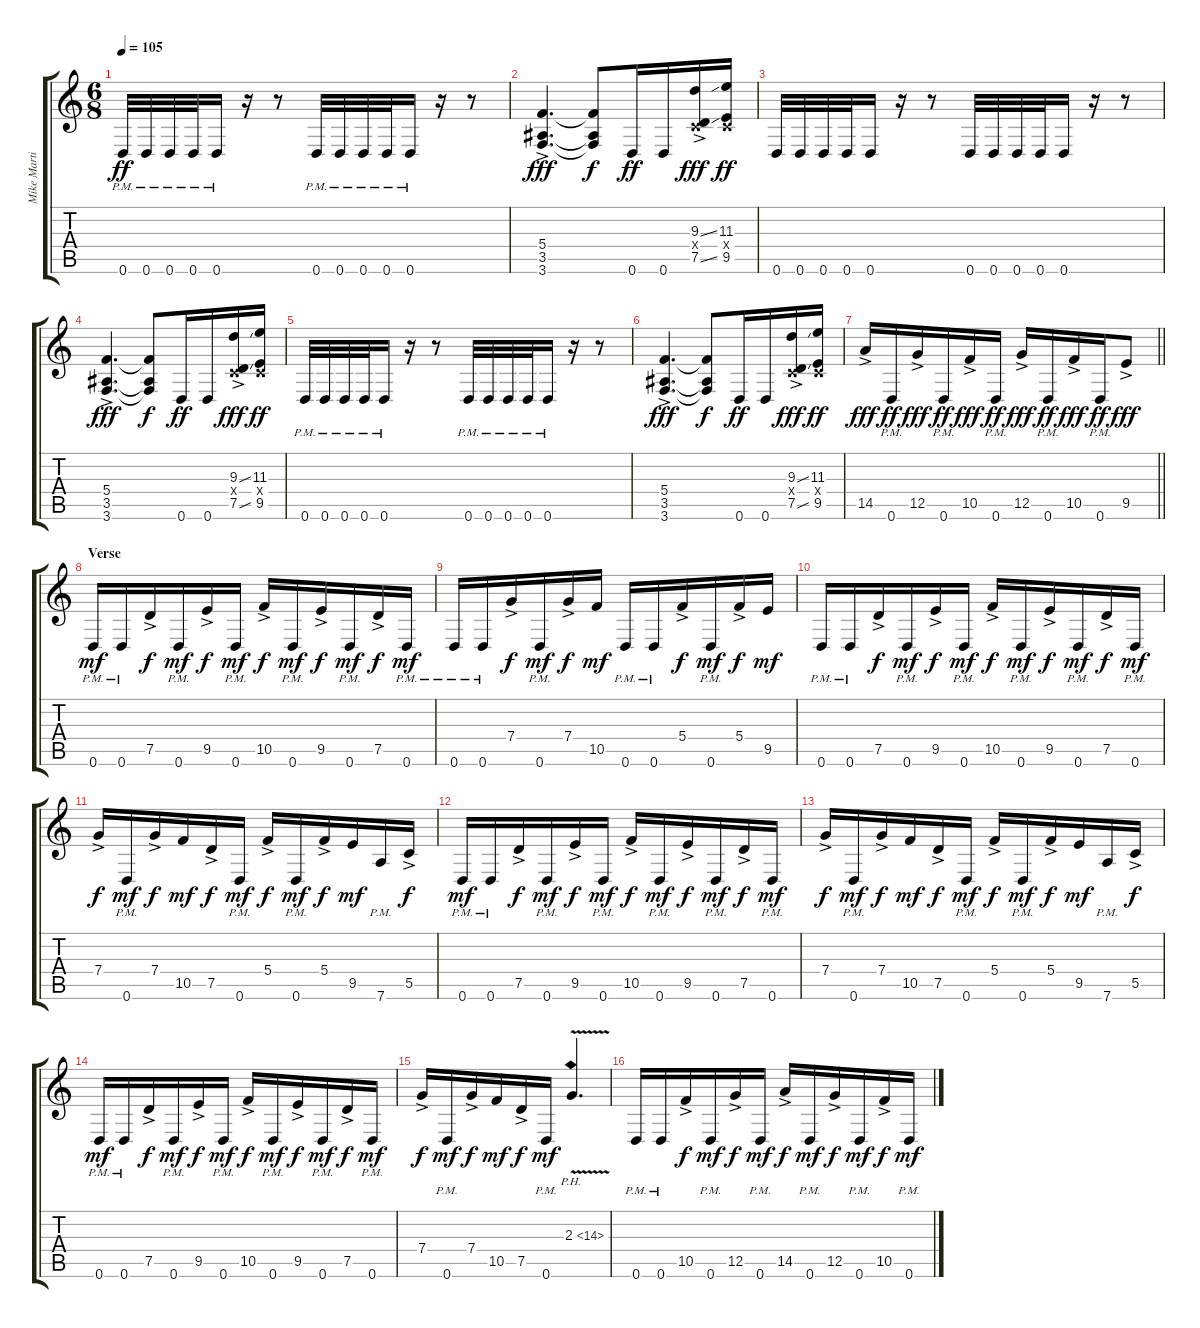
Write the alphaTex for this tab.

\track ("Mike Martin" "Mike Marti") {instrument distortionguitar}
\staff {score tabs}
\tuning (D4 A3 F3 C3 G2 D2) {hide}
\ts (6 8)
\tempo 105
\clef g2
\ks c
0.6{pm}.32{dy ff} 0.6{pm}.32 0.6{pm}.32 0.6{pm}.32 0.6{pm}.16 r.16 r.8 0.6{pm}.32 0.6{pm}.32 0.6{pm}.32 0.6{pm}.32 0.6{pm}.16 r.16 r.8 |
(5.4{ac} 3.5{ac} 3.6{ac}).4{d dy fff} (5.4{t} 3.5{t} 3.6{t}).8{dy f} 0.6.16{dy ff} 0.6.16 (9.3{ss ac} 0.4{x} 7.5{ss ac}).16{dy fff} (11.3 0.4{x} 9.5).16{dy ff} |
0.6.32 0.6.32 0.6.32 0.6.32 0.6.16 r.16 r.8 0.6.32 0.6.32 0.6.32 0.6.32 0.6.16 r.16 r.8 |
(5.4{ac} 3.5{ac} 3.6{ac}).4{d dy fff} (5.4{t} 3.5{t} 3.6{t}).8{dy f} 0.6.16{dy ff} 0.6.16 (9.3{ss ac} 0.4{x} 7.5{ss ac}).16{dy fff} (11.3 0.4{x} 9.5).16{dy ff} |
0.6{pm}.32 0.6{pm}.32 0.6{pm}.32 0.6{pm}.32 0.6{pm}.16 r.16 r.8 0.6{pm}.32 0.6{pm}.32 0.6{pm}.32 0.6{pm}.32 0.6{pm}.16 r.16 r.8 |
(5.4{ac} 3.5{ac} 3.6{ac}).4{d dy fff} (5.4{t} 3.5{t} 3.6{t}).8{dy f} 0.6.16{dy ff} 0.6.16 (9.3{ss ac} 0.4{x} 7.5{ss ac}).16{dy fff} (11.3 0.4{x} 9.5).16{dy ff} |
\barLineRight lightlight
14.5{ac}.16{dy fff} 0.6{pm}.16{dy ff} 12.5{ac}.16{dy fff} 0.6{pm}.16{dy ff} 10.5{ac}.16{dy fff} 0.6{pm}.16{dy ff} 12.5{ac}.16{dy fff} 0.6{pm}.16{dy ff} 10.5{ac}.16{dy fff} 0.6{pm}.16{dy ff} 9.5{ac}.8{dy fff} |
\section ("" "Verse")
0.6{pm}.16{dy mf} 0.6{pm}.16 7.5{ac}.16{dy f} 0.6{pm}.16{dy mf} 9.5{ac}.16{dy f} 0.6{pm}.16{dy mf} 10.5{ac}.16{dy f} 0.6{pm}.16{dy mf} 9.5{ac}.16{dy f} 0.6{pm}.16{dy mf} 7.5{ac}.16{dy f} 0.6{pm}.16{dy mf} |
0.6{pm}.16 0.6{pm}.16 7.4{ac}.16{dy f} 0.6{pm}.16{dy mf} 7.4{ac}.16{dy f} 10.5.16{dy mf} 0.6{pm}.16 0.6{pm}.16 5.4{ac}.16{dy f} 0.6{pm}.16{dy mf} 5.4{ac}.16{dy f} 9.5.16{dy mf} |
0.6{pm}.16 0.6{pm}.16 7.5{ac}.16{dy f} 0.6{pm}.16{dy mf} 9.5{ac}.16{dy f} 0.6{pm}.16{dy mf} 10.5{ac}.16{dy f} 0.6{pm}.16{dy mf} 9.5{ac}.16{dy f} 0.6{pm}.16{dy mf} 7.5{ac}.16{dy f} 0.6{pm}.16{dy mf} |
7.4{ac}.16{dy f} 0.6{pm}.16{dy mf} 7.4{ac}.16{dy f} 10.5.16{dy mf} 7.5{ac}.16{dy f} 0.6{pm}.16{dy mf} 5.4{ac}.16{dy f} 0.6{pm}.16{dy mf} 5.4{ac}.16{dy f} 9.5.16{dy mf} 7.6{pm}.16 5.5{ac}.16{dy f} |
0.6{pm}.16{dy mf} 0.6{pm}.16 7.5{ac}.16{dy f} 0.6{pm}.16{dy mf} 9.5{ac}.16{dy f} 0.6{pm}.16{dy mf} 10.5{ac}.16{dy f} 0.6{pm}.16{dy mf} 9.5{ac}.16{dy f} 0.6{pm}.16{dy mf} 7.5{ac}.16{dy f} 0.6{pm}.16{dy mf} |
7.4{ac}.16{dy f} 0.6{pm}.16{dy mf} 7.4{ac}.16{dy f} 10.5.16{dy mf} 7.5{ac}.16{dy f} 0.6{pm}.16{dy mf} 5.4{ac}.16{dy f} 0.6{pm}.16{dy mf} 5.4{ac}.16{dy f} 9.5.16{dy mf} 7.6{pm}.16 5.5{ac}.16{dy f} |
0.6{pm}.16{dy mf} 0.6{pm}.16 7.5{ac}.16{dy f} 0.6{pm}.16{dy mf} 9.5{ac}.16{dy f} 0.6{pm}.16{dy mf} 10.5{ac}.16{dy f} 0.6{pm}.16{dy mf} 9.5{ac}.16{dy f} 0.6{pm}.16{dy mf} 7.5{ac}.16{dy f} 0.6{pm}.16{dy mf} |
7.4{ac}.16{dy f} 0.6{pm}.16{dy mf} 7.4{ac}.16{dy f} 10.5.16{dy mf} 7.5{ac}.16{dy f} 0.6{pm}.16{dy mf} 2.3{ph 12 v}.4{d} |
0.6{pm}.16 0.6{pm}.16 10.5{ac}.16{dy f} 0.6{pm}.16{dy mf} 12.5{ac}.16{dy f} 0.6{pm}.16{dy mf} 14.5{ac}.16{dy f} 0.6{pm}.16{dy mf} 12.5{ac}.16{dy f} 0.6{pm}.16{dy mf} 10.5{ac}.16{dy f} 0.6{pm}.16{dy mf}
